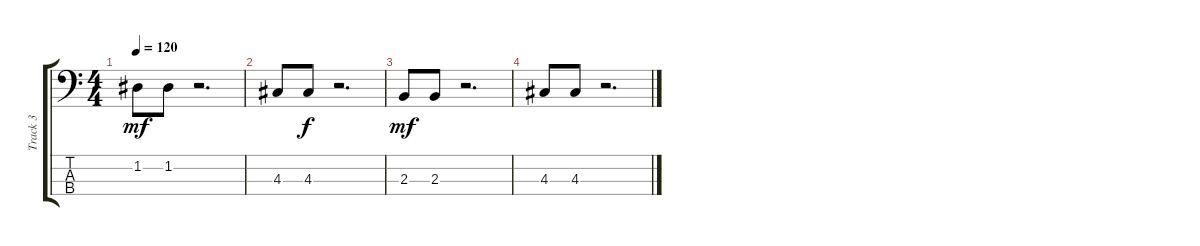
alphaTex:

\track ("Track 3" "Track 3") {instrument electricbassfinger}
\staff {score tabs}
\tuning (G2 D2 A1 E1) {hide}
\ts (4 4)
\tempo 120
\clef f4
\ks c
1.2.8{dy mf} 1.2.8 r.2{d} |
4.3.8 4.3.8{dy f} r.2{d} |
2.3.8{dy mf} 2.3.8 r.2{d} |
4.3.8 4.3.8 r.2{d}
